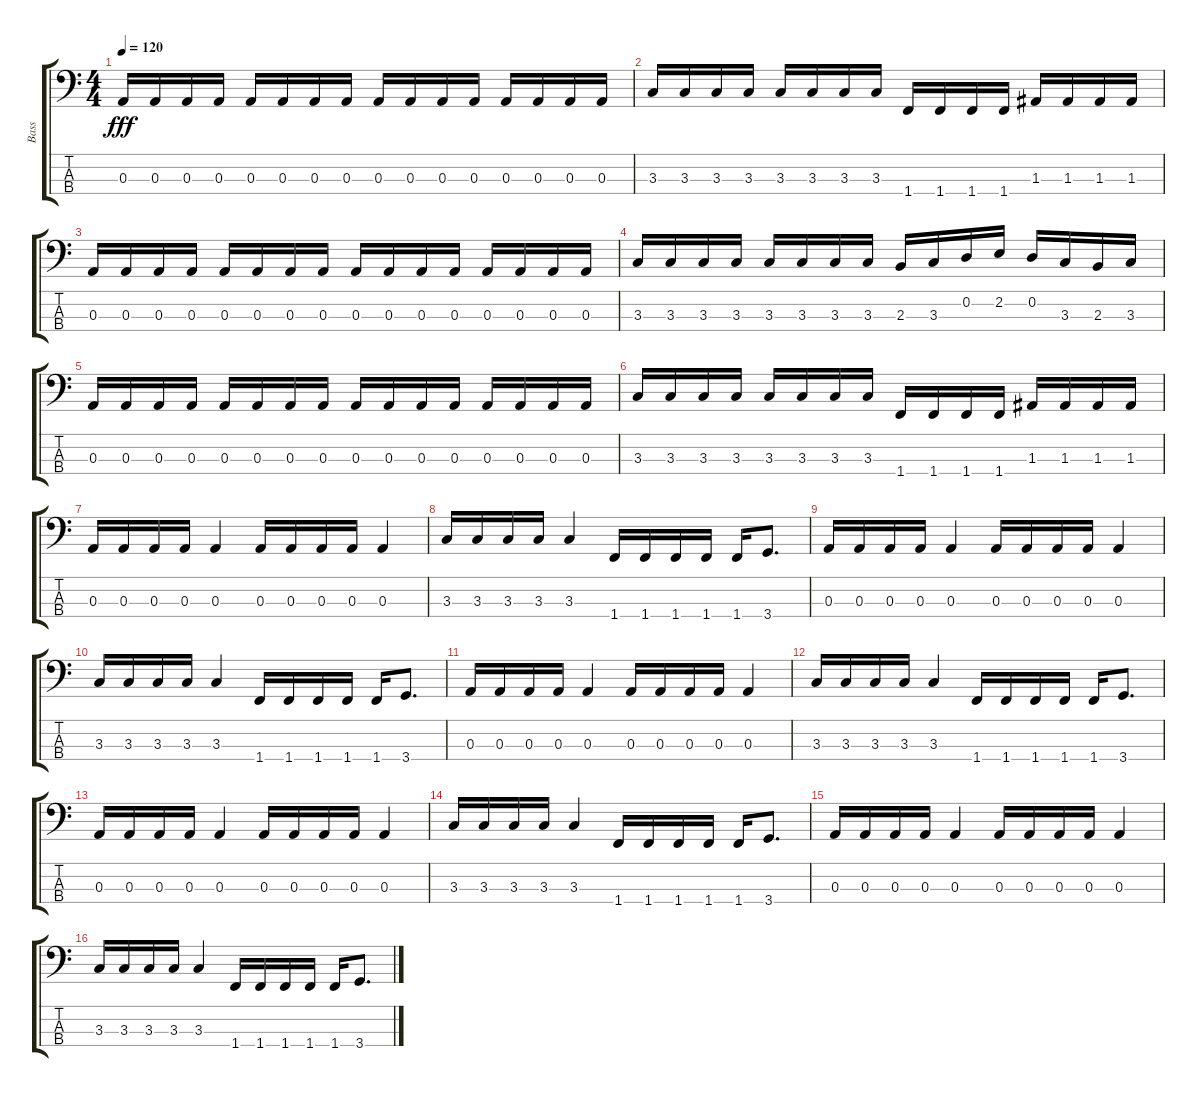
\track ("Bass" "Bass") {instrument electricbasspick}
\staff {score tabs}
\tuning (G2 D2 A1 E1) {hide}
\ts (4 4)
\tempo 120
\clef f4
\ks c
0.3.16{dy fff} 0.3.16 0.3.16 0.3.16 0.3.16 0.3.16 0.3.16 0.3.16 0.3.16 0.3.16 0.3.16 0.3.16 0.3.16 0.3.16 0.3.16 0.3.16 |
3.3.16 3.3.16 3.3.16 3.3.16 3.3.16 3.3.16 3.3.16 3.3.16 1.4.16 1.4.16 1.4.16 1.4.16 1.3.16 1.3.16 1.3.16 1.3.16 |
0.3.16 0.3.16 0.3.16 0.3.16 0.3.16 0.3.16 0.3.16 0.3.16 0.3.16 0.3.16 0.3.16 0.3.16 0.3.16 0.3.16 0.3.16 0.3.16 |
3.3.16 3.3.16 3.3.16 3.3.16 3.3.16 3.3.16 3.3.16 3.3.16 2.3.16 3.3.16 0.2.16 2.2.16 0.2.16 3.3.16 2.3.16 3.3.16 |
0.3.16 0.3.16 0.3.16 0.3.16 0.3.16 0.3.16 0.3.16 0.3.16 0.3.16 0.3.16 0.3.16 0.3.16 0.3.16 0.3.16 0.3.16 0.3.16 |
3.3.16 3.3.16 3.3.16 3.3.16 3.3.16 3.3.16 3.3.16 3.3.16 1.4.16 1.4.16 1.4.16 1.4.16 1.3.16 1.3.16 1.3.16 1.3.16 |
0.3.16 0.3.16 0.3.16 0.3.16 0.3.4 0.3.16 0.3.16 0.3.16 0.3.16 0.3.4 |
3.3.16 3.3.16 3.3.16 3.3.16 3.3.4 1.4.16 1.4.16 1.4.16 1.4.16 1.4.16 3.4.8{d} |
0.3.16 0.3.16 0.3.16 0.3.16 0.3.4 0.3.16 0.3.16 0.3.16 0.3.16 0.3.4 |
3.3.16 3.3.16 3.3.16 3.3.16 3.3.4 1.4.16 1.4.16 1.4.16 1.4.16 1.4.16 3.4.8{d} |
0.3.16 0.3.16 0.3.16 0.3.16 0.3.4 0.3.16 0.3.16 0.3.16 0.3.16 0.3.4 |
3.3.16 3.3.16 3.3.16 3.3.16 3.3.4 1.4.16 1.4.16 1.4.16 1.4.16 1.4.16 3.4.8{d} |
0.3.16 0.3.16 0.3.16 0.3.16 0.3.4 0.3.16 0.3.16 0.3.16 0.3.16 0.3.4 |
3.3.16 3.3.16 3.3.16 3.3.16 3.3.4 1.4.16 1.4.16 1.4.16 1.4.16 1.4.16 3.4.8{d} |
0.3.16 0.3.16 0.3.16 0.3.16 0.3.4 0.3.16 0.3.16 0.3.16 0.3.16 0.3.4 |
3.3.16 3.3.16 3.3.16 3.3.16 3.3.4 1.4.16 1.4.16 1.4.16 1.4.16 1.4.16 3.4.8{d}
